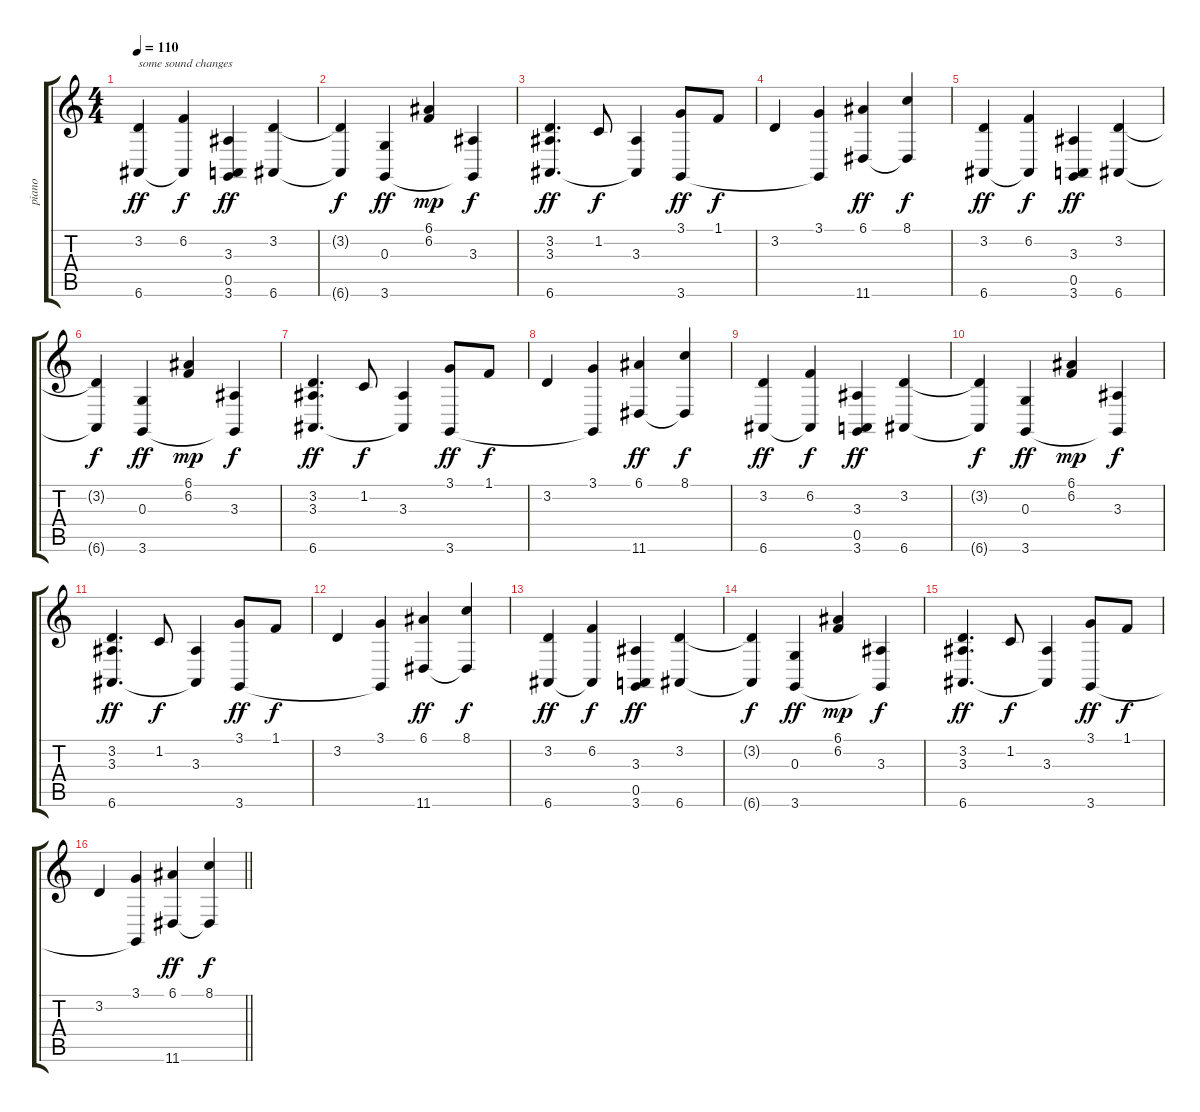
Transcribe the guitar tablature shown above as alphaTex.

\track ("piano" "piano") {instrument acousticgrandpiano}
\staff {score tabs}
\tuning (E4 B3 G3 D3 A2 E2) {hide}
\ts (4 4)
\section ("" "")
\tempo 110
\clef g2
\ks c
(3.2 6.6).4{txt "some sound changes" dy ff volume 9 balance 5} (6.2 6.6{t}).4{dy f} (3.3 0.5 3.6).4{dy ff} (3.2 6.6).4 |
(3.2{t} 6.6{t}).4{dy f} (0.3 3.6).4{dy ff} (6.1 6.2).4{dy mp} (3.3 3.6{t}).4{dy f} |
(3.2 3.3 6.6).4{d dy ff} 1.2.8{dy f} (3.3 6.6{t}).4 (3.1 3.6).8{dy ff} 1.1.8{dy f} |
3.2.4 (3.1 3.6{t}).4 (6.1 11.6).4{dy ff} (8.1 11.6{t}).4{dy f} |
(3.2 6.6).4{dy ff} (6.2 6.6{t}).4{dy f} (3.3 0.5 3.6).4{dy ff} (3.2 6.6).4 |
(3.2{t} 6.6{t}).4{dy f} (0.3 3.6).4{dy ff} (6.1 6.2).4{dy mp} (3.3 3.6{t}).4{dy f} |
(3.2 3.3 6.6).4{d dy ff} 1.2.8{dy f} (3.3 6.6{t}).4 (3.1 3.6).8{dy ff} 1.1.8{dy f} |
3.2.4 (3.1 3.6{t}).4 (6.1 11.6).4{dy ff} (8.1 11.6{t}).4{dy f} |
(3.2 6.6).4{dy ff} (6.2 6.6{t}).4{dy f} (3.3 0.5 3.6).4{dy ff} (3.2 6.6).4 |
(3.2{t} 6.6{t}).4{dy f} (0.3 3.6).4{dy ff} (6.1 6.2).4{dy mp} (3.3 3.6{t}).4{dy f} |
(3.2 3.3 6.6).4{d dy ff} 1.2.8{dy f} (3.3 6.6{t}).4 (3.1 3.6).8{dy ff} 1.1.8{dy f} |
3.2.4 (3.1 3.6{t}).4 (6.1 11.6).4{dy ff} (8.1 11.6{t}).4{dy f} |
(3.2 6.6).4{dy ff} (6.2 6.6{t}).4{dy f} (3.3 0.5 3.6).4{dy ff} (3.2 6.6).4 |
(3.2{t} 6.6{t}).4{dy f} (0.3 3.6).4{dy ff} (6.1 6.2).4{dy mp} (3.3 3.6{t}).4{dy f} |
(3.2 3.3 6.6).4{d dy ff} 1.2.8{dy f} (3.3 6.6{t}).4 (3.1 3.6).8{dy ff} 1.1.8{dy f} |
\barLineRight lightlight
3.2.4 (3.1 3.6{t}).4 (6.1 11.6).4{dy ff} (8.1 11.6{t}).4{dy f}
